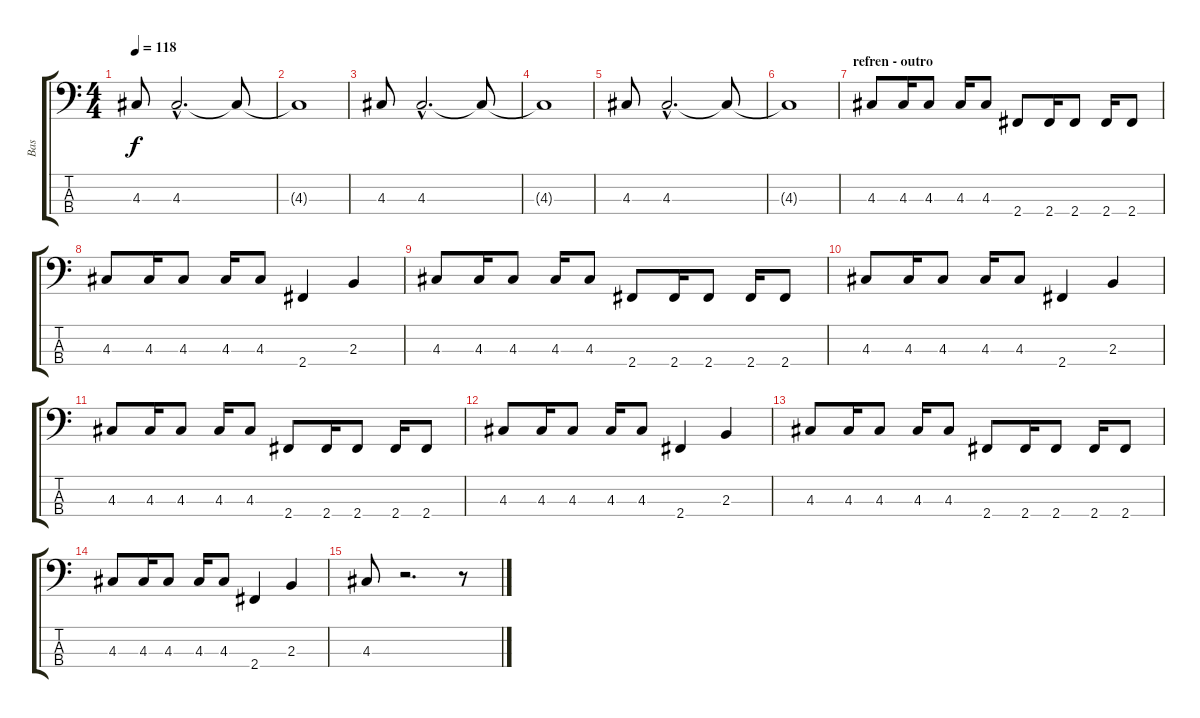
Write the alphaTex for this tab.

\track ("Bas" "Bas") {instrument slapbass1}
\staff {score tabs}
\tuning (G2 D2 A1 E1) {hide}
\ts (4 4)
\tempo 118
\clef f4
\ks c
4.3.8{dy f} 4.3{hac}.2{d} 4.3{t}.8 |
4.3{t}.1 |
4.3.8 4.3{hac}.2{d} 4.3{t}.8 |
4.3{t}.1 |
4.3.8 4.3{hac}.2{d} 4.3{t}.8 |
4.3{t}.1 |
\section ("" "refren - outro")
4.3.8 4.3.16 4.3.8 4.3.16 4.3.8 2.4.8 2.4.16 2.4.8 2.4.16 2.4.8 |
4.3.8 4.3.16 4.3.8 4.3.16 4.3.8 2.4.4 2.3.4 |
4.3.8 4.3.16 4.3.8 4.3.16 4.3.8 2.4.8 2.4.16 2.4.8 2.4.16 2.4.8 |
4.3.8 4.3.16 4.3.8 4.3.16 4.3.8 2.4.4 2.3.4 |
4.3.8 4.3.16 4.3.8 4.3.16 4.3.8 2.4.8 2.4.16 2.4.8 2.4.16 2.4.8 |
4.3.8 4.3.16 4.3.8 4.3.16 4.3.8 2.4.4 2.3.4 |
4.3.8 4.3.16 4.3.8 4.3.16 4.3.8 2.4.8 2.4.16 2.4.8 2.4.16 2.4.8 |
4.3.8 4.3.16 4.3.8 4.3.16 4.3.8 2.4.4 2.3.4 |
4.3.8 r.2{d} r.8
